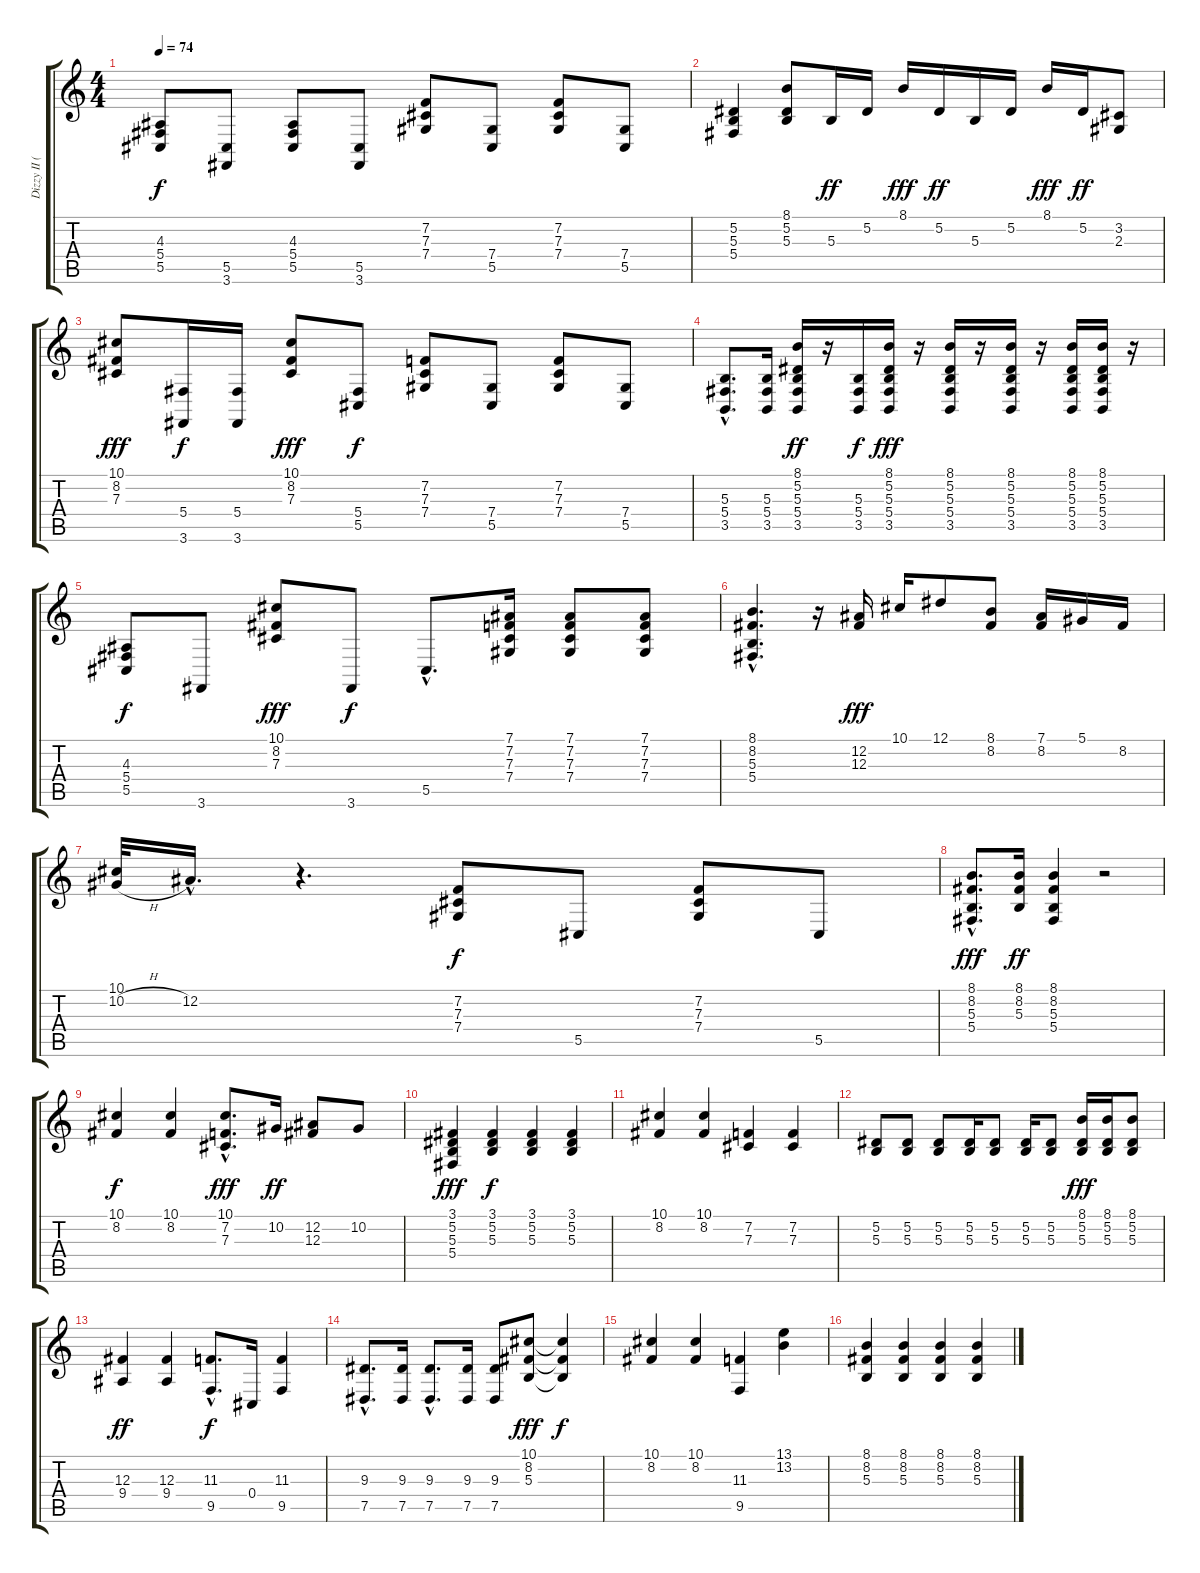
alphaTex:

\track ("Dizzy II (Piano)" "Dizzy II (") {instrument acousticgrandpiano}
\staff {score tabs}
\tuning (Eb4 Bb3 Gb3 Db3 Ab2 Eb2) {hide}
\ts (4 4)
\tempo 74
\clef g2
\ks c
(4.3 5.4 5.5).8{dy f} (5.5 3.6).8 (4.3 5.4 5.5).8 (5.5 3.6).8 (7.2 7.3 7.4).8 (7.4 5.5).8 (7.2 7.3 7.4).8 (7.4 5.5).8 |
(5.2 5.3 5.4).4 (8.1 5.2 5.3).8 5.3.16{dy ff} 5.2.16 8.1.16{dy fff} 5.2.16{dy ff} 5.3.16 5.2.16 8.1.16{dy fff} 5.2.16{dy ff} (3.2 2.3).8 |
(10.1 8.2 7.3).8{dy fff} (5.4 3.6).16{dy f} (5.4 3.6).16 (10.1 8.2 7.3).8{dy fff} (5.4 5.5).8{dy f} (7.2 7.3 7.4).8 (7.4 5.5).8 (7.2 7.3 7.4).8 (7.4 5.5).8 |
(5.3{hac} 5.4{hac} 3.5{hac}).8{d} (5.3 5.4 3.5).16 (8.1 5.2 5.3 5.4 3.5).16{dy ff} r.16 (5.3 5.4 3.5).16{dy f} (8.1 5.2 5.3 5.4 3.5).16{dy fff} r.16 (8.1 5.2 5.3 5.4 3.5).16 r.16 (8.1 5.2 5.3 5.4 3.5).16 r.16 (8.1 5.2 5.3 5.4 3.5).16 (8.1 5.2 5.3 5.4 3.5).16 r.16 |
(4.3 5.4 5.5).8{dy f} 3.6.8 (10.1 8.2 7.3).8{dy fff} 3.6.8{dy f} 5.5{hac}.8{d} (7.1 7.2 7.3 7.4).16 (7.1 7.2 7.3 7.4).8 (7.1 7.2 7.3 7.4).8 |
(8.1{hac} 8.2{hac} 5.3{hac} 5.4{hac}).4{d} r.16 (12.2 12.3).16{dy fff} 10.1.16 12.1.8 (8.1 8.2).8 (7.1 8.2).16 5.1.16 8.2.16 |
(10.1 10.2{h}).32 12.2{hac}.16{d} r.4{d} (7.2 7.3 7.4).8{dy f} 5.5.8 (7.2 7.3 7.4).8 5.5.8 |
(8.1{hac} 8.2{hac} 5.3{hac} 5.4{hac}).8{d dy fff} (8.1 8.2 5.3).16{dy ff} (8.1 8.2 5.3 5.4).4 r.2 |
(10.1 8.2).4{dy f} (10.1 8.2).4 (10.1{hac} 7.2{hac} 7.3{hac}).8{d dy fff} 10.2.16{dy ff} (12.2 12.3).8 10.2.8 |
(3.1 5.2 5.3 5.4).4{dy fff} (3.1 5.2 5.3).4{dy f} (3.1 5.2 5.3).4 (3.1 5.2 5.3).4 |
(10.1 8.2).4 (10.1 8.2).4 (7.2 7.3).4 (7.2 7.3).4 |
(5.2 5.3).8 (5.2 5.3).8 (5.2 5.3).8 (5.2 5.3).16 (5.2 5.3).8 (5.2 5.3).16 (5.2 5.3).8 (8.1 5.2 5.3).16{dy fff} (8.1 5.2 5.3).16 (8.1 5.2 5.3).8 |
(12.3 9.4).4{dy ff} (12.3 9.4).4 (11.3{hac} 9.5{hac}).8{d dy f} 0.4.16 (11.3 9.5).4 |
(9.3{hac} 7.5{hac}).8{d} (9.3 7.5).16 (9.3{hac} 7.5{hac}).8{d} (9.3 7.5).16 (9.3 7.5).8 (10.1 8.2 5.3).8{dy fff} (10.1{t} 8.2{t} 5.3{t}).4{dy f} |
(10.1 8.2).4 (10.1 8.2).4 (11.3 9.5).4 (13.1 13.2).4 |
(8.1 8.2 5.3).4 (8.1 8.2 5.3).4 (8.1 8.2 5.3).4 (8.1 8.2 5.3).4
